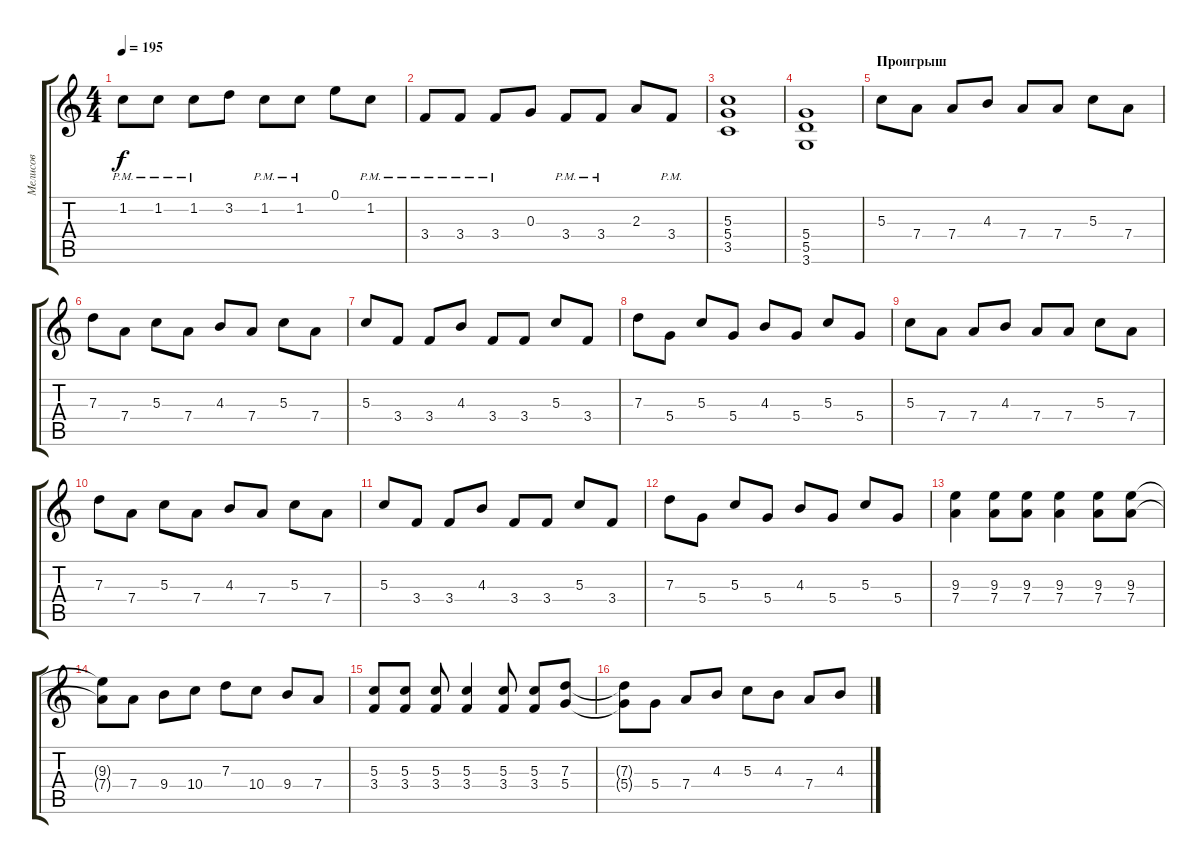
\track ("Мелисов" "Мелисов") {instrument distortionguitar}
\staff {score tabs}
\tuning (E4 B3 G3 D3 A2 E2) {hide}
\ts (4 4)
\tempo 195
\clef g2
\ks c
1.2{pm}.8{dy f} 1.2{pm}.8 1.2{pm}.8 3.2.8 1.2{pm}.8 1.2{pm}.8 0.1.8 1.2{pm}.8 |
3.4{pm}.8 3.4{pm}.8 3.4{pm}.8 0.3.8 3.4{pm}.8 3.4{pm}.8 2.3.8 3.4{pm}.8 |
(5.3 5.4 3.5).1 |
(5.4 5.5 3.6).1 |
\section ("" "Проигрыш")
5.3.8 7.4.8 7.4.8 4.3.8 7.4.8 7.4.8 5.3.8 7.4.8 |
7.3.8 7.4.8 5.3.8 7.4.8 4.3.8 7.4.8 5.3.8 7.4.8 |
5.3.8 3.4.8 3.4.8 4.3.8 3.4.8 3.4.8 5.3.8 3.4.8 |
7.3.8 5.4.8 5.3.8 5.4.8 4.3.8 5.4.8 5.3.8 5.4.8 |
5.3.8 7.4.8 7.4.8 4.3.8 7.4.8 7.4.8 5.3.8 7.4.8 |
7.3.8 7.4.8 5.3.8 7.4.8 4.3.8 7.4.8 5.3.8 7.4.8 |
5.3.8 3.4.8 3.4.8 4.3.8 3.4.8 3.4.8 5.3.8 3.4.8 |
7.3.8 5.4.8 5.3.8 5.4.8 4.3.8 5.4.8 5.3.8 5.4.8 |
(9.3 7.4).4 (9.3 7.4).8 (9.3 7.4).8 (9.3 7.4).4 (9.3 7.4).8 (9.3 7.4).8 |
(9.3{t} 7.4{t}).8 7.4.8 9.4.8 10.4.8 7.3.8 10.4.8 9.4.8 7.4.8 |
(5.3 3.4).8 (5.3 3.4).8 (5.3 3.4).8 (5.3 3.4).4 (5.3 3.4).8 (5.3 3.4).8 (7.3 5.4).8 |
(7.3{t} 5.4{t}).8 5.4.8 7.4.8 4.3.8 5.3.8 4.3.8 7.4.8 4.3.8
